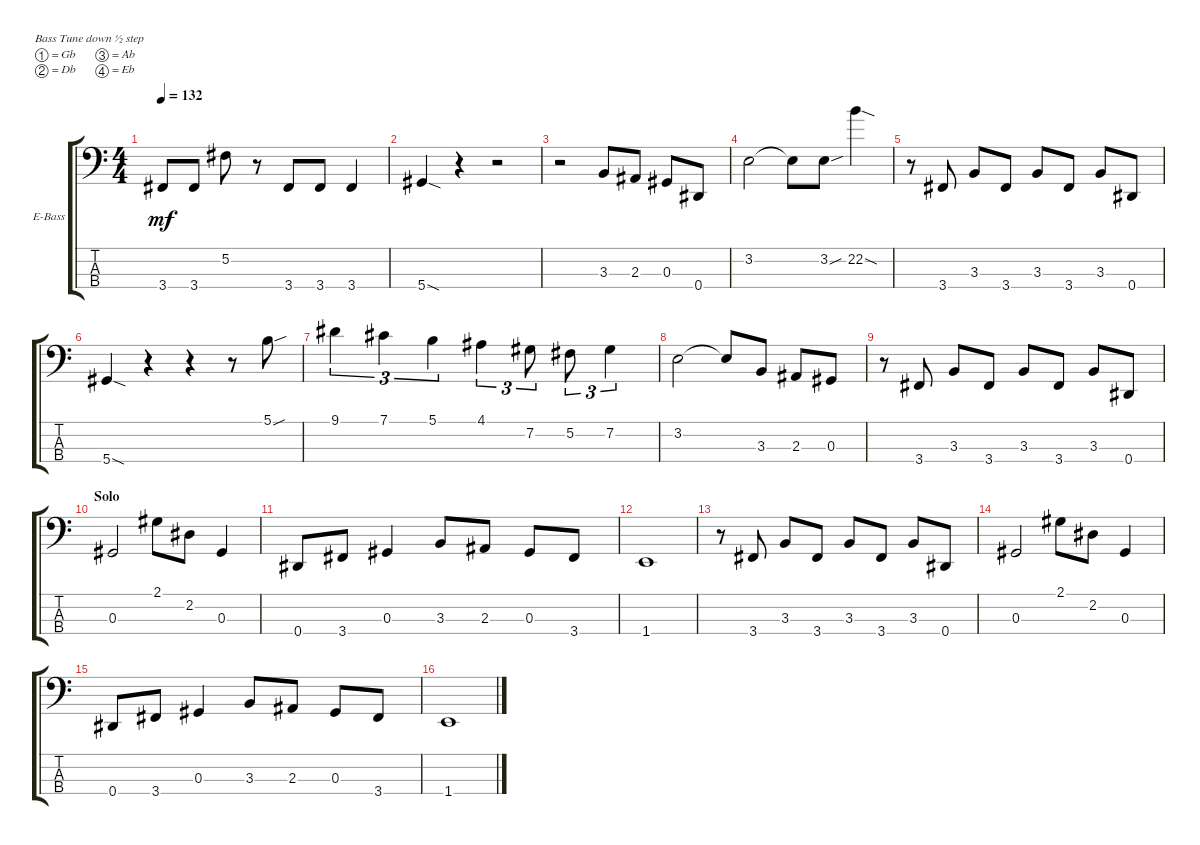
\defaultSystemsLayout 4
\bracketExtendMode groupsimilarinstruments
\firstSystemTrackNameOrientation horizontal
\otherSystemsTrackNameOrientation horizontal
\track ("GENE SIMMONS" "E-Bass") {solo instrument electricbassfinger}
\staff {score tabs}
\tuning (Gb2 Db2 Ab1 Eb1)
\ts (4 4)
\tempo 132
\clef f4
\ks aminor
3.4.8{dy mf} 3.4.8 5.2.8 r.8 3.4.8 3.4.8 3.4.4 |
5.4{sod}.4 r.4 r.2 |
r.2 3.3.8 2.3.8 0.3.8 0.4.8 |
3.2.2 3.2{t}.8 3.2{sou}.8 22.2{sod}.4 |
r.8 3.4.8 3.3.8 3.4.8 3.3.8 3.4.8 3.3.8 0.4.8 |
5.4{sod}.4 r.4 r.4 r.8 5.1{sou}.8 |
9.1.4{tu (3 2)} 7.1.4{tu (3 2)} 5.1.4{tu (3 2)} 4.1.4{tu (3 2)} 7.2.8{tu (3 2)} 5.2.8{tu (3 2)} 7.2.4{tu (3 2)} |
3.2.2 3.2{t}.8 3.3.8 2.3.8 0.3.8 |
r.8 3.4.8 3.3.8 3.4.8 3.3.8 3.4.8 3.3.8 0.4.8 |
\section ("" "Solo")
0.3.2 2.1.8 2.2.8 0.3.4 |
0.4.8 3.4.8 0.3.4 3.3.8 2.3.8 0.3.8 3.4.8 |
1.4.1 |
r.8 3.4.8 3.3.8 3.4.8 3.3.8 3.4.8 3.3.8 0.4.8 |
0.3.2 2.1.8 2.2.8 0.3.4 |
0.4.8 3.4.8 0.3.4 3.3.8 2.3.8 0.3.8 3.4.8 |
1.4.1
